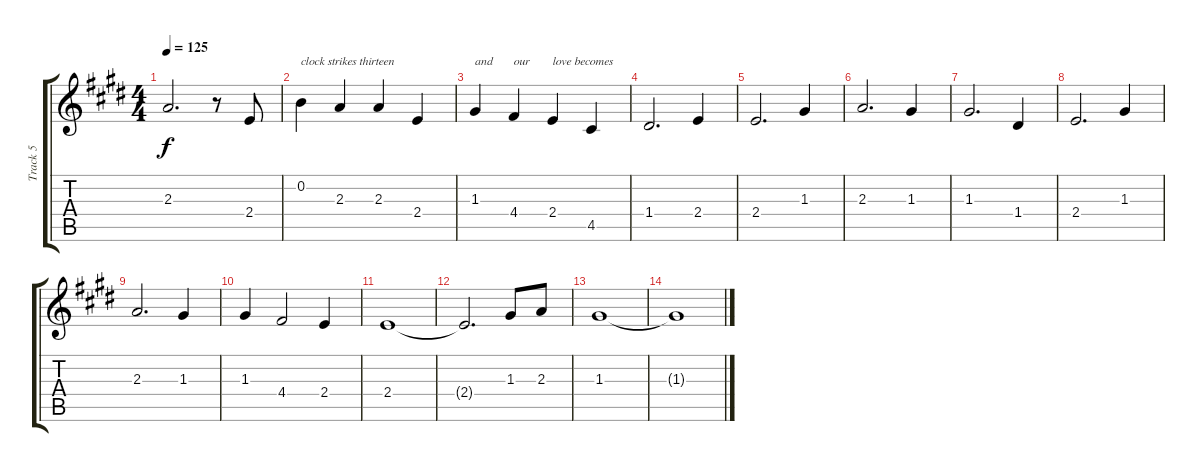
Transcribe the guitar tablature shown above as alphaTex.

\track ("Track 5" "Track 5") {instrument acousticguitarnylon}
\staff {score tabs}
\tuning (E4 B3 G3 D3 A2 E2) {hide}
\ts (4 4)
\tempo 125
\clef g2
\ks e
2.3.2{d dy f} r.8 2.4.8 |
0.2.4{txt "clock strikes thirteen"} 2.3.4 2.3.4 2.4.4 |
1.3.4{txt "and"} 4.4.4{txt "our"} 2.4.4{txt "love becomes"} 4.5.4 |
1.4.2{d} 2.4.4 |
2.4.2{d} 1.3.4 |
2.3.2{d} 1.3.4 |
1.3.2{d} 1.4.4 |
2.4.2{d} 1.3.4 |
2.3.2{d} 1.3.4 |
1.3.4 4.4.2 2.4.4 |
2.4.1 |
2.4{t}.2{d} 1.3.8 2.3.8 |
1.3.1 |
1.3{t}.1
